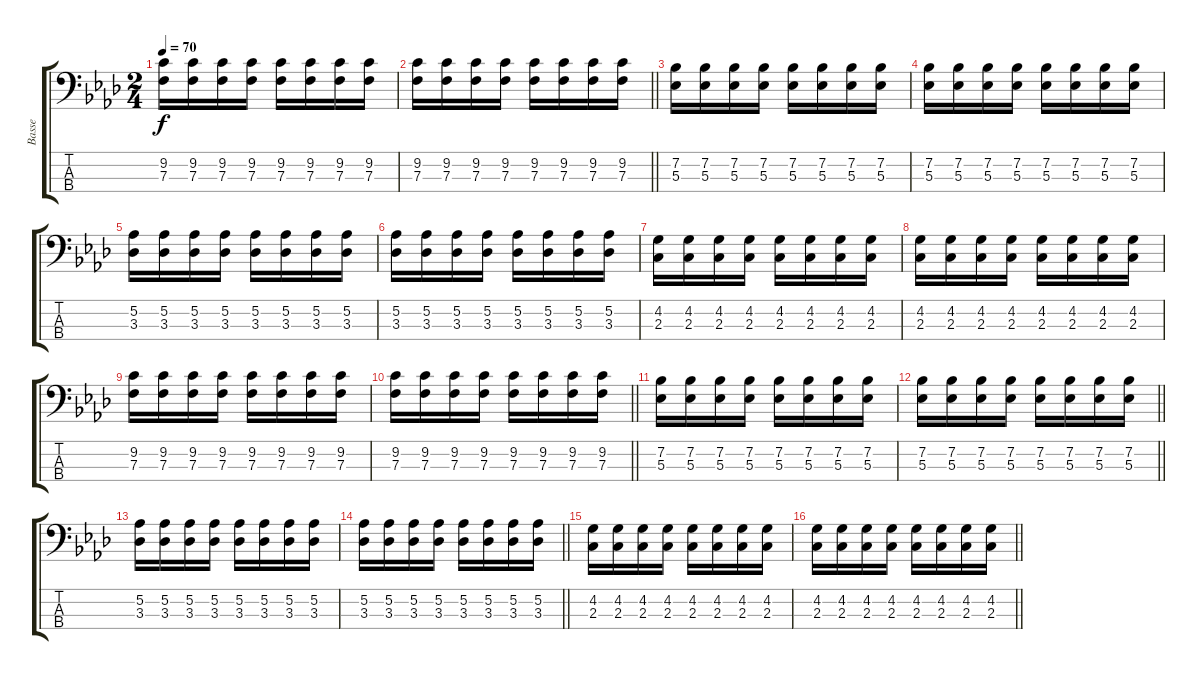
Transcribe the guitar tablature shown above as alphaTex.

\track ("Basse" "Basse") {instrument electricbassfinger}
\staff {score tabs}
\tuning (Ab2 Eb2 Bb1 F1) {hide}
\ts (2 4)
\tempo 70
\clef f4
\ks fminor
(9.2 7.3).16{dy f} (9.2 7.3).16 (9.2 7.3).16 (9.2 7.3).16 (9.2 7.3).16 (9.2 7.3).16 (9.2 7.3).16 (9.2 7.3).16 |
\barLineRight lightlight
(9.2 7.3).16 (9.2 7.3).16 (9.2 7.3).16 (9.2 7.3).16 (9.2 7.3).16 (9.2 7.3).16 (9.2 7.3).16 (9.2 7.3).16 |
(7.2 5.3).16 (7.2 5.3).16 (7.2 5.3).16 (7.2 5.3).16 (7.2 5.3).16 (7.2 5.3).16 (7.2 5.3).16 (7.2 5.3).16 |
(7.2 5.3).16 (7.2 5.3).16 (7.2 5.3).16 (7.2 5.3).16 (7.2 5.3).16 (7.2 5.3).16 (7.2 5.3).16 (7.2 5.3).16 |
(5.2 3.3).16 (5.2 3.3).16 (5.2 3.3).16 (5.2 3.3).16 (5.2 3.3).16 (5.2 3.3).16 (5.2 3.3).16 (5.2 3.3).16 |
(5.2 3.3).16 (5.2 3.3).16 (5.2 3.3).16 (5.2 3.3).16 (5.2 3.3).16 (5.2 3.3).16 (5.2 3.3).16 (5.2 3.3).16 |
(4.2 2.3).16 (4.2 2.3).16 (4.2 2.3).16 (4.2 2.3).16 (4.2 2.3).16 (4.2 2.3).16 (4.2 2.3).16 (4.2 2.3).16 |
(4.2 2.3).16 (4.2 2.3).16 (4.2 2.3).16 (4.2 2.3).16 (4.2 2.3).16 (4.2 2.3).16 (4.2 2.3).16 (4.2 2.3).16 |
(9.2 7.3).16 (9.2 7.3).16 (9.2 7.3).16 (9.2 7.3).16 (9.2 7.3).16 (9.2 7.3).16 (9.2 7.3).16 (9.2 7.3).16 |
\barLineRight lightlight
(9.2 7.3).16 (9.2 7.3).16 (9.2 7.3).16 (9.2 7.3).16 (9.2 7.3).16 (9.2 7.3).16 (9.2 7.3).16 (9.2 7.3).16 |
(7.2 5.3).16 (7.2 5.3).16 (7.2 5.3).16 (7.2 5.3).16 (7.2 5.3).16 (7.2 5.3).16 (7.2 5.3).16 (7.2 5.3).16 |
\barLineRight lightlight
(7.2 5.3).16 (7.2 5.3).16 (7.2 5.3).16 (7.2 5.3).16 (7.2 5.3).16 (7.2 5.3).16 (7.2 5.3).16 (7.2 5.3).16 |
(5.2 3.3).16 (5.2 3.3).16 (5.2 3.3).16 (5.2 3.3).16 (5.2 3.3).16 (5.2 3.3).16 (5.2 3.3).16 (5.2 3.3).16 |
\barLineRight lightlight
(5.2 3.3).16 (5.2 3.3).16 (5.2 3.3).16 (5.2 3.3).16 (5.2 3.3).16 (5.2 3.3).16 (5.2 3.3).16 (5.2 3.3).16 |
(4.2 2.3).16 (4.2 2.3).16 (4.2 2.3).16 (4.2 2.3).16 (4.2 2.3).16 (4.2 2.3).16 (4.2 2.3).16 (4.2 2.3).16 |
\barLineRight lightlight
(4.2 2.3).16 (4.2 2.3).16 (4.2 2.3).16 (4.2 2.3).16 (4.2 2.3).16 (4.2 2.3).16 (4.2 2.3).16 (4.2 2.3).16
